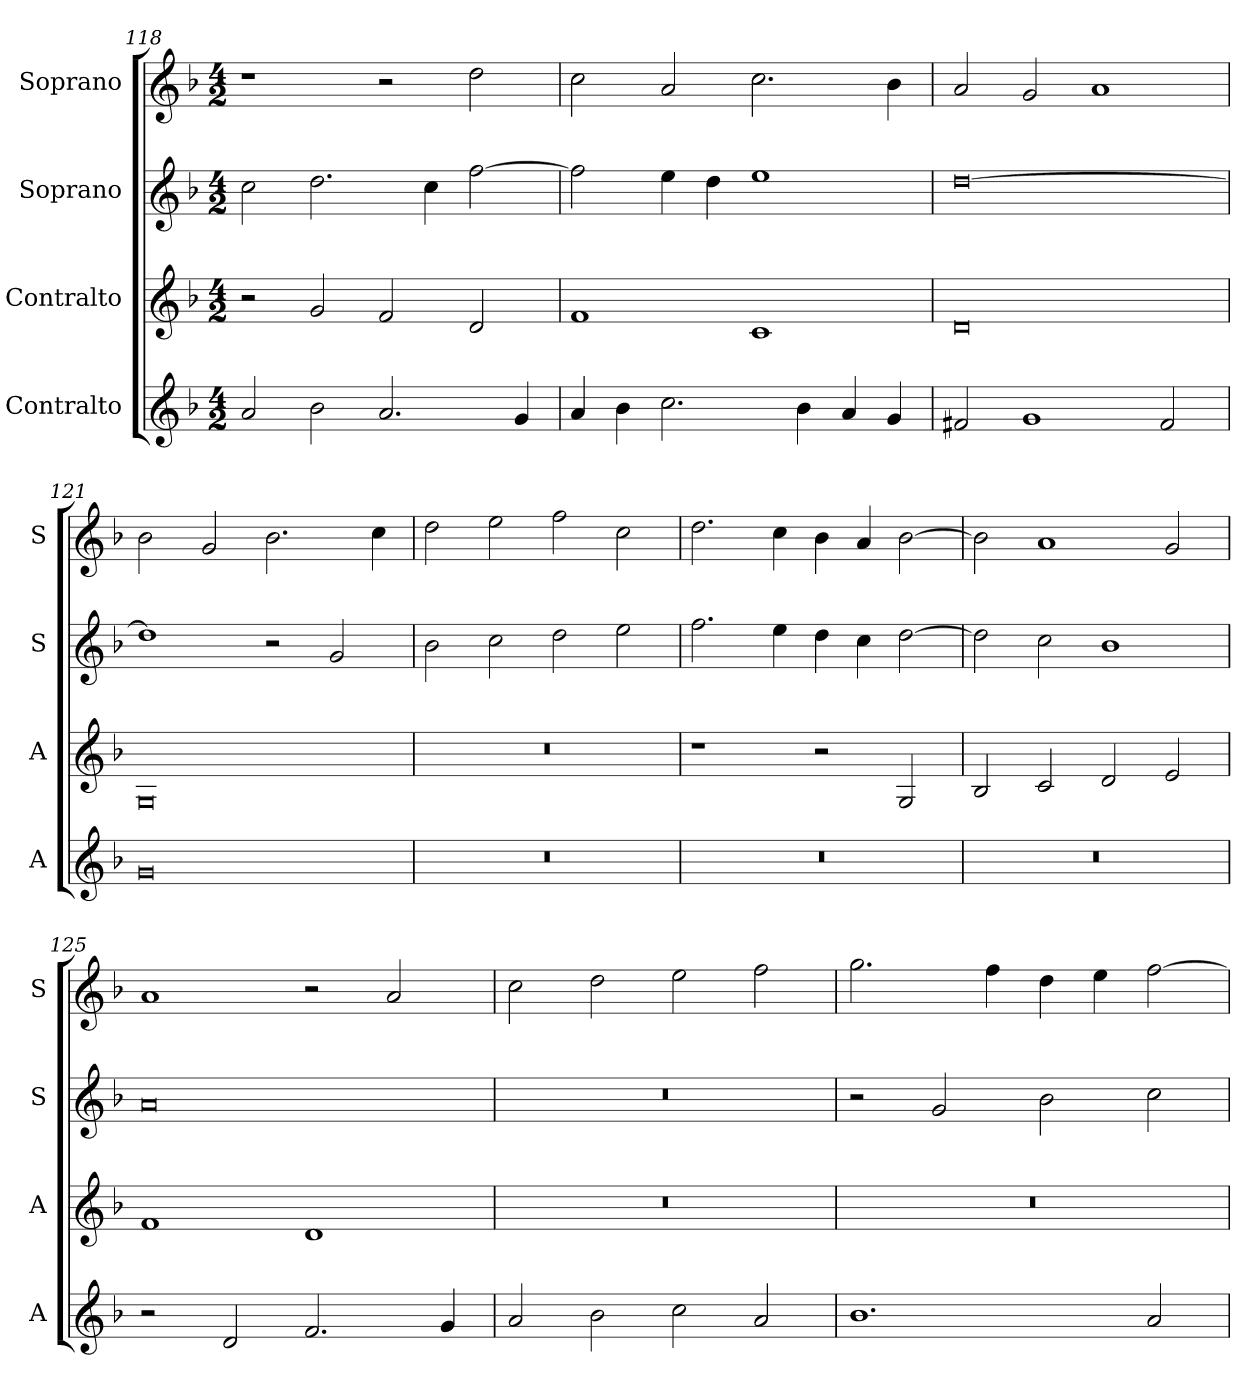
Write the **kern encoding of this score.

**kern	**kern	**kern	**kern
*part4	*part3	*part2	*part1
*staff4	*staff3	*staff2	*staff1
*I"Contralto	*I"Contralto	*I"Soprano	*I"Soprano
*I'A	*I'A	*I'S	*I'S
*clefG2	*clefG2	*clefG2	*clefG2
*k[b-]	*k[b-]	*k[b-]	*k[b-]
*F:ion	*F:ion	*F:ion	*F:ion
*M4/2	*M4/2	*M4/2	*M4/2
=118	=118	=118	=118
2a	2r	2cc	1r
2b-	2g	2.dd	.
2.a	2f	.	2r
.	.	4cc	.
.	2d	[2ff	2dd
4g	.	.	.
=119	=119	=119	=119
4a	1f	2ff]	2cc
4b-	.	.	.
2.cc	.	4ee	2a
.	.	4dd	.
.	1c	1ee	2.cc
4b-	.	.	.
4a	.	.	.
4g	.	.	4b-
=120	=120	=120	=120
2f#X	0d	[0dd	2a
1g	.	.	2g
.	.	.	1a
2f#	.	.	.
=121	=121	=121	=121
0g	0G	1dd]	2b-
.	.	.	2g
.	.	2r	2.b-
.	.	2g	.
.	.	.	4cc
=122	=122	=122	=122
0r	0r	2b-	2dd
.	.	2cc	2ee
.	.	2dd	2ff
.	.	2ee	2cc
=123	=123	=123	=123
0r	1r	2.ff	2.dd
.	.	4ee	4cc
.	2r	4dd	4b-
.	.	4cc	4a
.	2G	[2dd	[2b-
=124	=124	=124	=124
0r	2B-	2dd]	2b-]
.	2c	2cc	1a
.	2d	1b-	.
.	2e	.	2g
=125	=125	=125	=125
2r	1f	0a	1a
2d	.	.	.
2.f	1d	.	2r
.	.	.	2a
4g	.	.	.
=126	=126	=126	=126
2a	0r	0r	2cc
2b-	.	.	2dd
2cc	.	.	2ee
2a	.	.	2ff
=127	=127	=127	=127
1.b-	0r	2r	2.gg
.	.	2g	.
.	.	.	4ff
.	.	2b-	4dd
.	.	.	4ee
2a	.	2cc	[2ff
=	=	=	=
*-	*-	*-	*-
